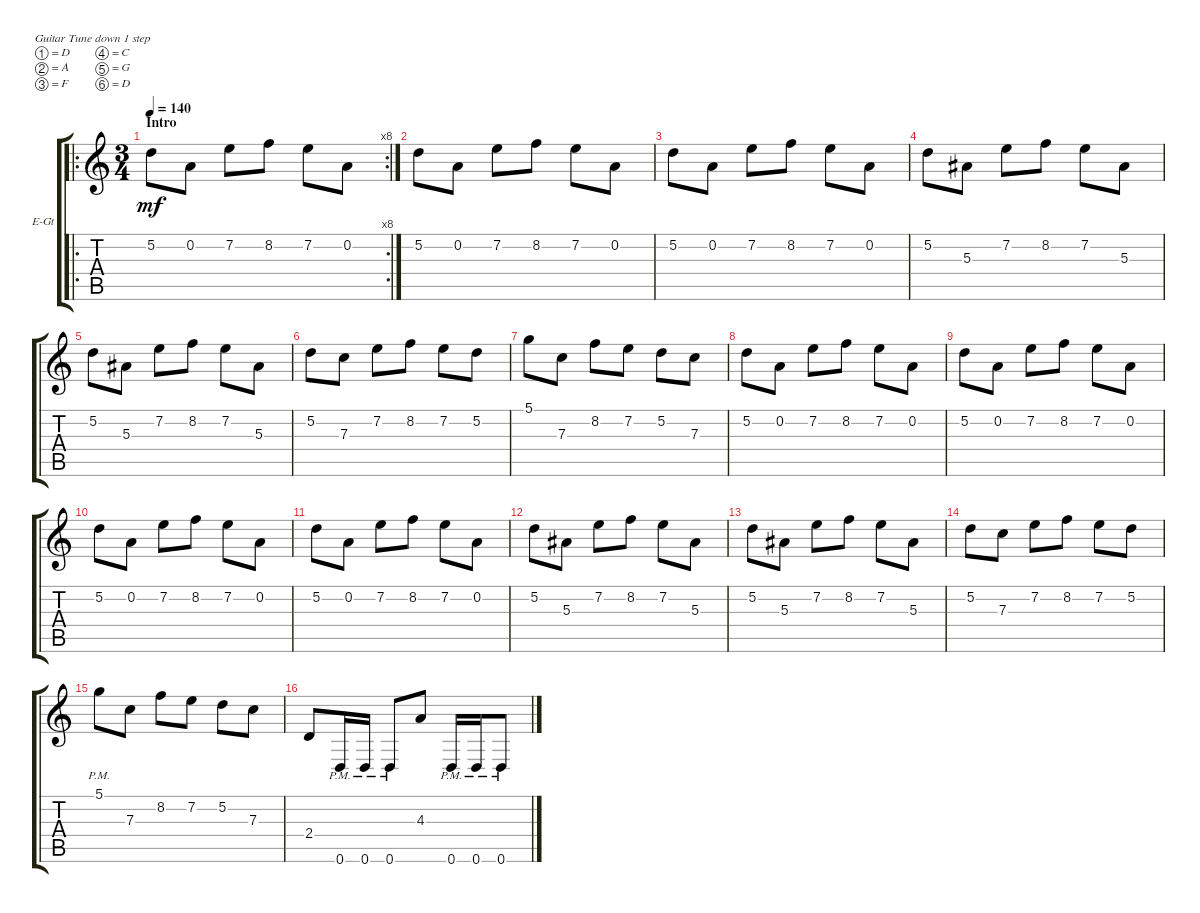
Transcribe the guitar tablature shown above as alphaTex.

\defaultSystemsLayout 4
\bracketExtendMode groupsimilarinstruments
\firstSystemTrackNameOrientation horizontal
\otherSystemsTrackNameOrientation horizontal
\track ("Sami" "E-Gt") {instrument distortionguitar}
\staff {score tabs}
\tuning (D4 A3 F3 C3 G2 D2)
\ro
\rc 8
\ts (3 4)
\section ("" "Intro")
\tempo 140
\clef g2
\ks c
5.2.8{dy mf instrument distortionguitar} 0.2.8 7.2.8 8.2.8 7.2.8 0.2.8 |
5.2.8 0.2.8 7.2.8 8.2.8 7.2.8 0.2.8 |
5.2.8 0.2.8 7.2.8 8.2.8 7.2.8 0.2.8 |
5.2.8 5.3.8 7.2.8 8.2.8 7.2.8 5.3.8 |
5.2.8 5.3.8 7.2.8 8.2.8 7.2.8 5.3.8 |
5.2.8 7.3.8 7.2.8 8.2.8 7.2.8 5.2.8 |
5.1.8 7.3.8 8.2.8 7.2.8 5.2.8 7.3.8 |
5.2.8 0.2.8 7.2.8 8.2.8 7.2.8 0.2.8 |
5.2.8 0.2.8 7.2.8 8.2.8 7.2.8 0.2.8 |
5.2.8 0.2.8 7.2.8 8.2.8 7.2.8 0.2.8 |
5.2.8 0.2.8 7.2.8 8.2.8 7.2.8 0.2.8 |
5.2.8 5.3.8 7.2.8 8.2.8 7.2.8 5.3.8 |
5.2.8 5.3.8 7.2.8 8.2.8 7.2.8 5.3.8 |
5.2.8 7.3.8 7.2.8 8.2.8 7.2.8 5.2.8 |
5.1{pm}.8 7.3.8 8.2.8 7.2.8 5.2.8 7.3.8 |
2.4.8 0.6{pm}.16 0.6{pm}.16 0.6{pm}.8 4.3.8 0.6{pm}.16 0.6{pm}.16 0.6{pm}.8
